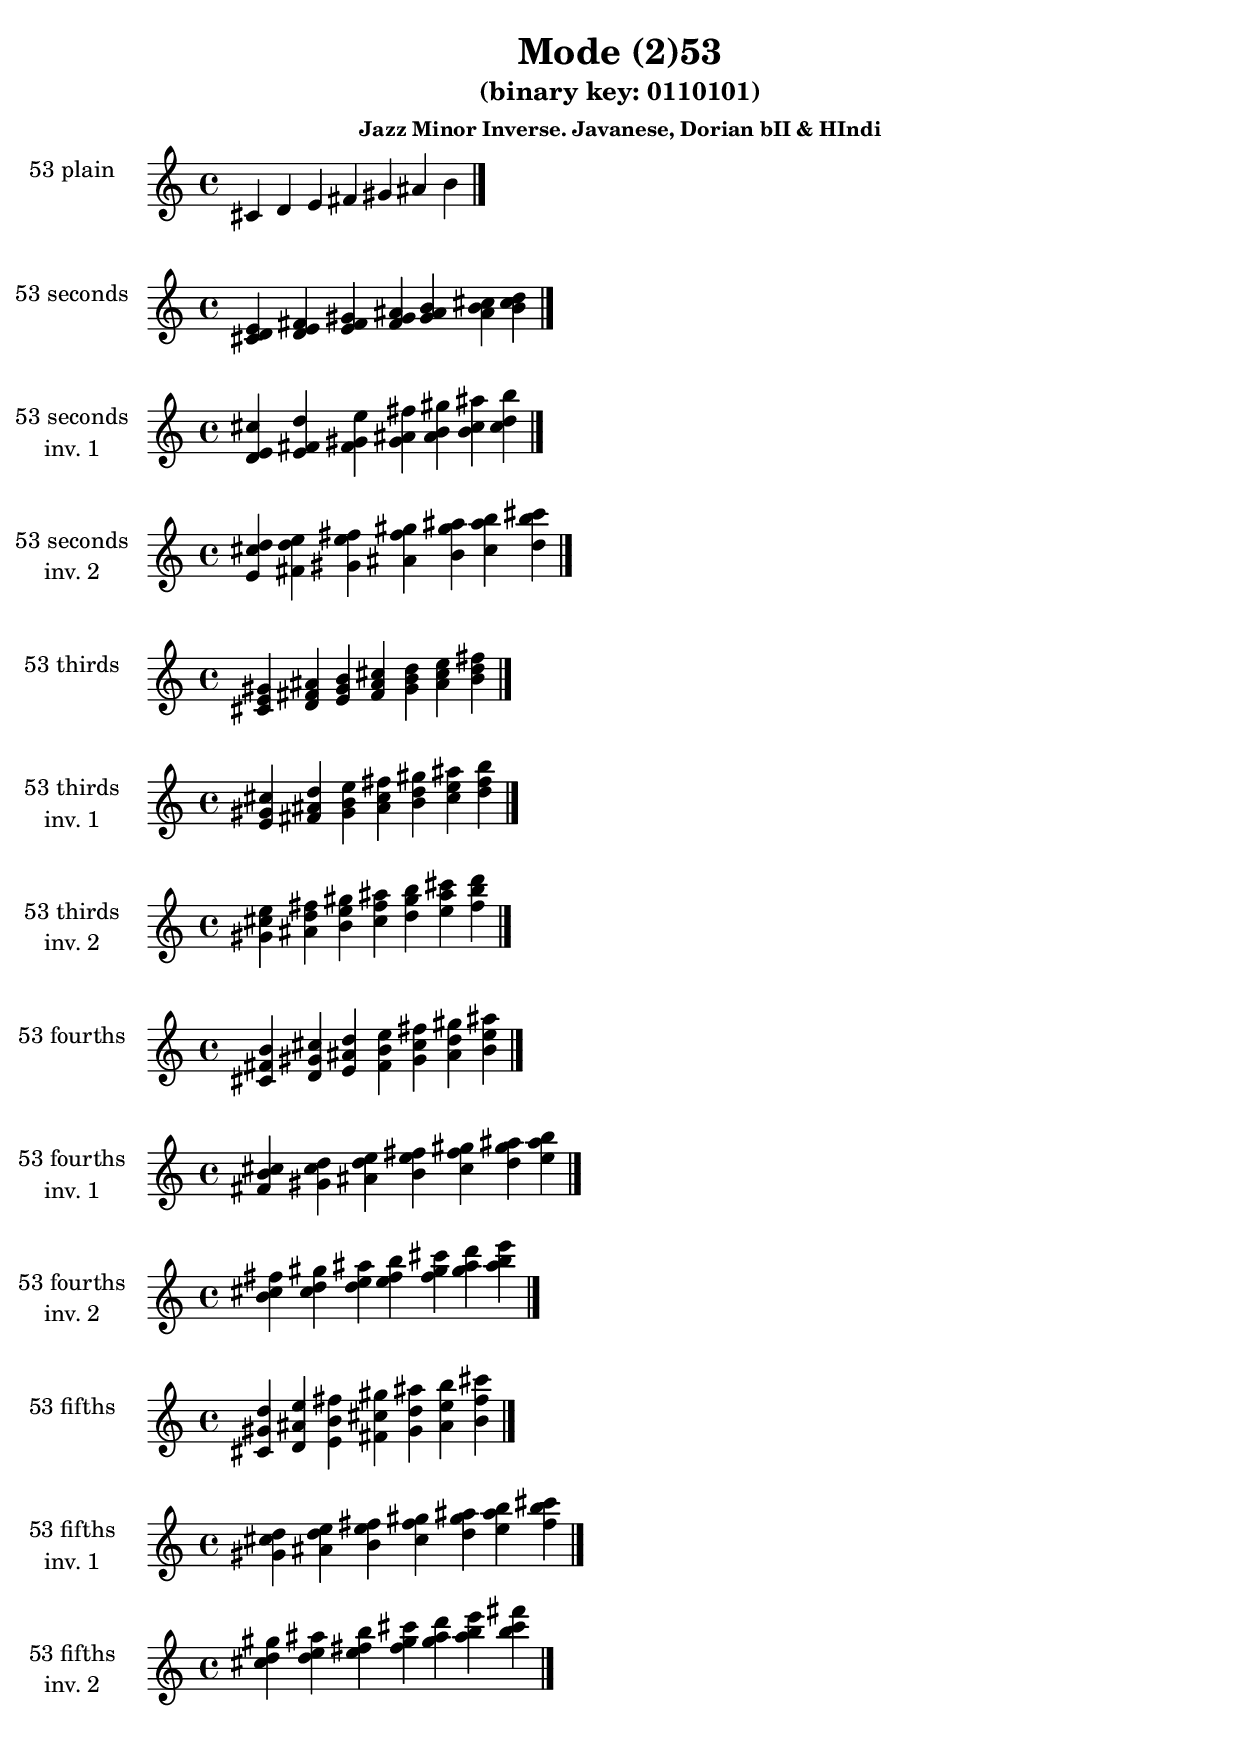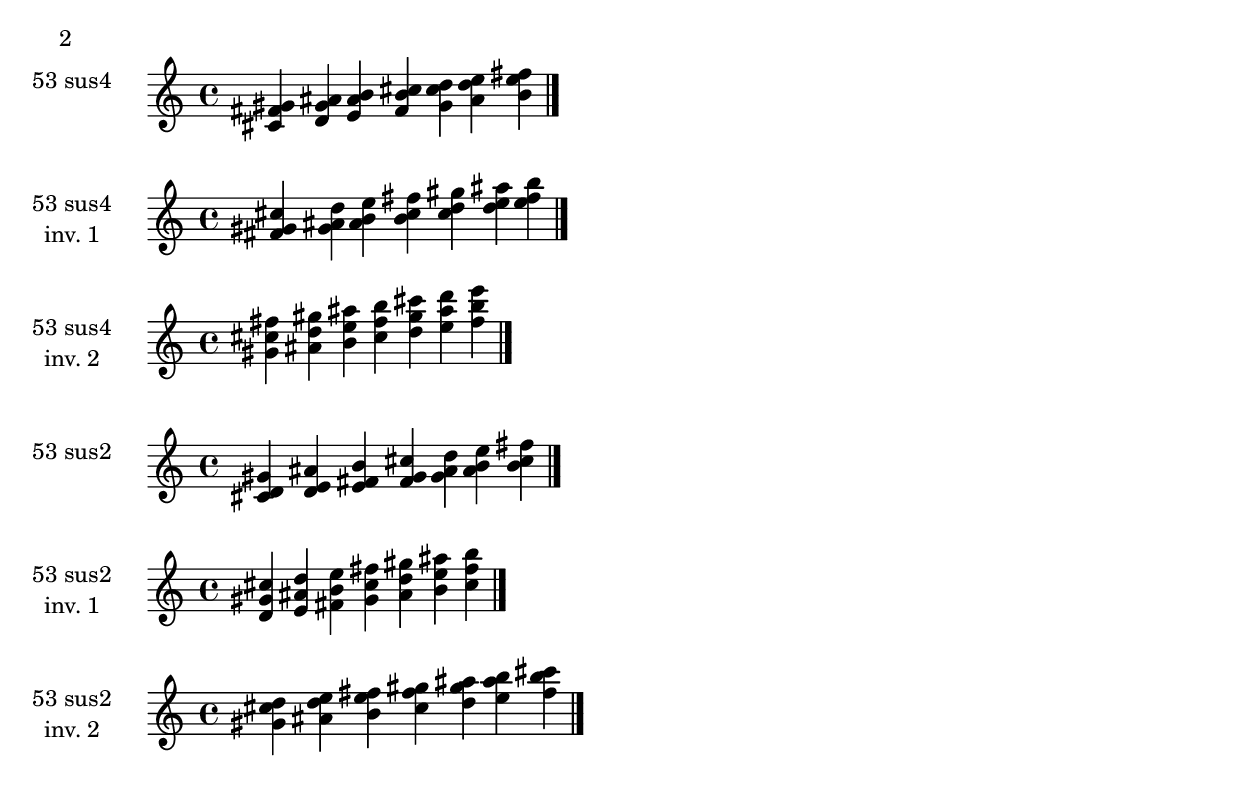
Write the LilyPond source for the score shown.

\version "2.19.0"

\header {
  title = "Mode (2)53"
  subtitle = "(binary key: 0110101)"
  subsubtitle =  \markup { \left-align \column {
      "Jazz Minor Inverse. Javanese, Dorian bII & HIndi"
    }
  }
 %% Remove default LilyPond tagline
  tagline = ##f
}

\paper {
  #(set-paper-size "a4")
}

global = {
  \key c \major
  \time 4/4
  \tempo 4=100
}

\book {
  \score {
    \new Staff \with {
      instrumentName =  \markup { \column {
         \hcenter-in #14 \line { 53 plain }
         \hcenter-in #14 \line {  } } }
      midiInstrument = "oboe"
    } { \accidentalStyle "default"
        \cadenzaOn cis' d' e' fis' gis' ais' b'  \cadenzaOff \bar "|." }
    \layout { }
  }
  \score {
    \new Staff \with {
      instrumentName =  \markup { \column {
         \hcenter-in #14 \line { 53 seconds }
         \hcenter-in #14 \line {  } } }
      midiInstrument = "oboe"
    } { \accidentalStyle "default"
        \cadenzaOn <cis' d' e'> <d' e' fis'> <e' fis' gis'> <fis' gis' ais'> <gis' ais' b'> <ais' b' cis''> <b' cis'' d''>  \cadenzaOff \bar "|." }
    \layout { }
  }
  \score {
    \new Staff \with {
      instrumentName =  \markup { \column {
         \hcenter-in #14 \line { 53 seconds }
         \hcenter-in #14 \line { inv. 1 } } }
      midiInstrument = "oboe"
    } { \accidentalStyle "default"
        \cadenzaOn <d' e' cis''> <e' fis' d''> <fis' gis' e''> <gis' ais' fis''> <ais' b' gis''> <b' cis'' ais''> <cis'' d'' b''>  \cadenzaOff \bar "|." }
    \layout { }
  }
  \score {
    \new Staff \with {
      instrumentName =  \markup { \column {
         \hcenter-in #14 \line { 53 seconds }
         \hcenter-in #14 \line { inv. 2 } } }
      midiInstrument = "oboe"
    } { \accidentalStyle "default"
        \cadenzaOn <e' cis'' d''> <fis' d'' e''> <gis' e'' fis''> <ais' fis'' gis''> <b' gis'' ais''> <cis'' ais'' b''> <d'' b'' cis'''>  \cadenzaOff \bar "|." }
    \layout { }
  }
  \score {
    \new Staff \with {
      instrumentName =  \markup { \column {
         \hcenter-in #14 \line { 53 thirds }
         \hcenter-in #14 \line {  } } }
      midiInstrument = "oboe"
    } { \accidentalStyle "default"
        \cadenzaOn <cis' e' gis'> <d' fis' ais'> <e' gis' b'> <fis' ais' cis''> <gis' b' d''> <ais' cis'' e''> <b' d'' fis''>  \cadenzaOff \bar "|." }
    \layout { }
  }
  \score {
    \new Staff \with {
      instrumentName =  \markup { \column {
         \hcenter-in #14 \line { 53 thirds }
         \hcenter-in #14 \line { inv. 1 } } }
      midiInstrument = "oboe"
    } { \accidentalStyle "default"
        \cadenzaOn <e' gis' cis''> <fis' ais' d''> <gis' b' e''> <ais' cis'' fis''> <b' d'' gis''> <cis'' e'' ais''> <d'' fis'' b''>  \cadenzaOff \bar "|." }
    \layout { }
  }
  \score {
    \new Staff \with {
      instrumentName =  \markup { \column {
         \hcenter-in #14 \line { 53 thirds }
         \hcenter-in #14 \line { inv. 2 } } }
      midiInstrument = "oboe"
    } { \accidentalStyle "default"
        \cadenzaOn <gis' cis'' e''> <ais' d'' fis''> <b' e'' gis''> <cis'' fis'' ais''> <d'' gis'' b''> <e'' ais'' cis'''> <fis'' b'' d'''>  \cadenzaOff \bar "|." }
    \layout { }
  }
  \score {
    \new Staff \with {
      instrumentName =  \markup { \column {
         \hcenter-in #14 \line { 53 fourths }
         \hcenter-in #14 \line {  } } }
      midiInstrument = "oboe"
    } { \accidentalStyle "default"
        \cadenzaOn <cis' fis' b'> <d' gis' cis''> <e' ais' d''> <fis' b' e''> <gis' cis'' fis''> <ais' d'' gis''> <b' e'' ais''>  \cadenzaOff \bar "|." }
    \layout { }
  }
  \score {
    \new Staff \with {
      instrumentName =  \markup { \column {
         \hcenter-in #14 \line { 53 fourths }
         \hcenter-in #14 \line { inv. 1 } } }
      midiInstrument = "oboe"
    } { \accidentalStyle "default"
        \cadenzaOn <fis' b' cis''> <gis' cis'' d''> <ais' d'' e''> <b' e'' fis''> <cis'' fis'' gis''> <d'' gis'' ais''> <e'' ais'' b''>  \cadenzaOff \bar "|." }
    \layout { }
  }
  \score {
    \new Staff \with {
      instrumentName =  \markup { \column {
         \hcenter-in #14 \line { 53 fourths }
         \hcenter-in #14 \line { inv. 2 } } }
      midiInstrument = "oboe"
    } { \accidentalStyle "default"
        \cadenzaOn <b' cis'' fis''> <cis'' d'' gis''> <d'' e'' ais''> <e'' fis'' b''> <fis'' gis'' cis'''> <gis'' ais'' d'''> <ais'' b'' e'''>  \cadenzaOff \bar "|." }
    \layout { }
  }
  \score {
    \new Staff \with {
      instrumentName =  \markup { \column {
         \hcenter-in #14 \line { 53 fifths }
         \hcenter-in #14 \line {  } } }
      midiInstrument = "oboe"
    } { \accidentalStyle "default"
        \cadenzaOn <cis' gis' d''> <d' ais' e''> <e' b' fis''> <fis' cis'' gis''> <gis' d'' ais''> <ais' e'' b''> <b' fis'' cis'''>  \cadenzaOff \bar "|." }
    \layout { }
  }
  \score {
    \new Staff \with {
      instrumentName =  \markup { \column {
         \hcenter-in #14 \line { 53 fifths }
         \hcenter-in #14 \line { inv. 1 } } }
      midiInstrument = "oboe"
    } { \accidentalStyle "default"
        \cadenzaOn <gis' d'' cis''> <ais' e'' d''> <b' fis'' e''> <cis'' gis'' fis''> <d'' ais'' gis''> <e'' b'' ais''> <fis'' cis''' b''>  \cadenzaOff \bar "|." }
    \layout { }
  }
  \score {
    \new Staff \with {
      instrumentName =  \markup { \column {
         \hcenter-in #14 \line { 53 fifths }
         \hcenter-in #14 \line { inv. 2 } } }
      midiInstrument = "oboe"
    } { \accidentalStyle "default"
        \cadenzaOn <d'' cis'' gis''> <e'' d'' ais''> <fis'' e'' b''> <gis'' fis'' cis'''> <ais'' gis'' d'''> <b'' ais'' e'''> <cis''' b'' fis'''>  \cadenzaOff \bar "|." }
    \layout { }
  }
  \score {
    \new Staff \with {
      instrumentName =  \markup { \column {
         \hcenter-in #14 \line { 53 sus4 }
         \hcenter-in #14 \line {  } } }
      midiInstrument = "oboe"
    } { \accidentalStyle "default"
        \cadenzaOn <cis' fis' gis'> <d' gis' ais'> <e' ais' b'> <fis' b' cis''> <gis' cis'' d''> <ais' d'' e''> <b' e'' fis''>  \cadenzaOff \bar "|." }
    \layout { }
  }
  \score {
    \new Staff \with {
      instrumentName =  \markup { \column {
         \hcenter-in #14 \line { 53 sus4 }
         \hcenter-in #14 \line { inv. 1 } } }
      midiInstrument = "oboe"
    } { \accidentalStyle "default"
        \cadenzaOn <fis' gis' cis''> <gis' ais' d''> <ais' b' e''> <b' cis'' fis''> <cis'' d'' gis''> <d'' e'' ais''> <e'' fis'' b''>  \cadenzaOff \bar "|." }
    \layout { }
  }
  \score {
    \new Staff \with {
      instrumentName =  \markup { \column {
         \hcenter-in #14 \line { 53 sus4 }
         \hcenter-in #14 \line { inv. 2 } } }
      midiInstrument = "oboe"
    } { \accidentalStyle "default"
        \cadenzaOn <gis' cis'' fis''> <ais' d'' gis''> <b' e'' ais''> <cis'' fis'' b''> <d'' gis'' cis'''> <e'' ais'' d'''> <fis'' b'' e'''>  \cadenzaOff \bar "|." }
    \layout { }
  }
  \score {
    \new Staff \with {
      instrumentName =  \markup { \column {
         \hcenter-in #14 \line { 53 sus2 }
         \hcenter-in #14 \line {  } } }
      midiInstrument = "oboe"
    } { \accidentalStyle "default"
        \cadenzaOn <cis' d' gis'> <d' e' ais'> <e' fis' b'> <fis' gis' cis''> <gis' ais' d''> <ais' b' e''> <b' cis'' fis''>  \cadenzaOff \bar "|." }
    \layout { }
  }
  \score {
    \new Staff \with {
      instrumentName =  \markup { \column {
         \hcenter-in #14 \line { 53 sus2 }
         \hcenter-in #14 \line { inv. 1 } } }
      midiInstrument = "oboe"
    } { \accidentalStyle "default"
        \cadenzaOn <d' gis' cis''> <e' ais' d''> <fis' b' e''> <gis' cis'' fis''> <ais' d'' gis''> <b' e'' ais''> <cis'' fis'' b''>  \cadenzaOff \bar "|." }
    \layout { }
  }
  \score {
    \new Staff \with {
      instrumentName =  \markup { \column {
         \hcenter-in #14 \line { 53 sus2 }
         \hcenter-in #14 \line { inv. 2 } } }
      midiInstrument = "oboe"
    } { \accidentalStyle "default"
        \cadenzaOn <gis' cis'' d''> <ais' d'' e''> <b' e'' fis''> <cis'' fis'' gis''> <d'' gis'' ais''> <e'' ais'' b''> <fis'' b'' cis'''>  \cadenzaOff \bar "|." }
    \layout { }
  }
}

\book {
  \bookOutputSuffix "plain_"
  \score {
    \new Staff \with {
      instrumentName =  \markup { \column {
         \hcenter-in #14 \line { 53 plain }
         \hcenter-in #14 \line {  } } }
      midiInstrument = "oboe"
    } { \accidentalStyle "default"
        \cadenzaOn cis' d' e' fis' gis' ais' b'  \cadenzaOff \bar "|." }
    \midi { }
  }
}
\book {
  \bookOutputSuffix "seconds_"
  \score {
    \new Staff \with {
      instrumentName =  \markup { \column {
         \hcenter-in #14 \line { 53 seconds }
         \hcenter-in #14 \line {  } } }
      midiInstrument = "oboe"
    } { \accidentalStyle "default"
        \cadenzaOn <cis' d' e'> <d' e' fis'> <e' fis' gis'> <fis' gis' ais'> <gis' ais' b'> <ais' b' cis''> <b' cis'' d''>  \cadenzaOff \bar "|." }
    \midi { }
  }
}
\book {
  \bookOutputSuffix "seconds_inv. 1"
  \score {
    \new Staff \with {
      instrumentName =  \markup { \column {
         \hcenter-in #14 \line { 53 seconds }
         \hcenter-in #14 \line { inv. 1 } } }
      midiInstrument = "oboe"
    } { \accidentalStyle "default"
        \cadenzaOn <d' e' cis''> <e' fis' d''> <fis' gis' e''> <gis' ais' fis''> <ais' b' gis''> <b' cis'' ais''> <cis'' d'' b''>  \cadenzaOff \bar "|." }
    \midi { }
  }
}
\book {
  \bookOutputSuffix "seconds_inv. 2"
  \score {
    \new Staff \with {
      instrumentName =  \markup { \column {
         \hcenter-in #14 \line { 53 seconds }
         \hcenter-in #14 \line { inv. 2 } } }
      midiInstrument = "oboe"
    } { \accidentalStyle "default"
        \cadenzaOn <e' cis'' d''> <fis' d'' e''> <gis' e'' fis''> <ais' fis'' gis''> <b' gis'' ais''> <cis'' ais'' b''> <d'' b'' cis'''>  \cadenzaOff \bar "|." }
    \midi { }
  }
}
\book {
  \bookOutputSuffix "thirds_"
  \score {
    \new Staff \with {
      instrumentName =  \markup { \column {
         \hcenter-in #14 \line { 53 thirds }
         \hcenter-in #14 \line {  } } }
      midiInstrument = "oboe"
    } { \accidentalStyle "default"
        \cadenzaOn <cis' e' gis'> <d' fis' ais'> <e' gis' b'> <fis' ais' cis''> <gis' b' d''> <ais' cis'' e''> <b' d'' fis''>  \cadenzaOff \bar "|." }
    \midi { }
  }
}
\book {
  \bookOutputSuffix "thirds_inv. 1"
  \score {
    \new Staff \with {
      instrumentName =  \markup { \column {
         \hcenter-in #14 \line { 53 thirds }
         \hcenter-in #14 \line { inv. 1 } } }
      midiInstrument = "oboe"
    } { \accidentalStyle "default"
        \cadenzaOn <e' gis' cis''> <fis' ais' d''> <gis' b' e''> <ais' cis'' fis''> <b' d'' gis''> <cis'' e'' ais''> <d'' fis'' b''>  \cadenzaOff \bar "|." }
    \midi { }
  }
}
\book {
  \bookOutputSuffix "thirds_inv. 2"
  \score {
    \new Staff \with {
      instrumentName =  \markup { \column {
         \hcenter-in #14 \line { 53 thirds }
         \hcenter-in #14 \line { inv. 2 } } }
      midiInstrument = "oboe"
    } { \accidentalStyle "default"
        \cadenzaOn <gis' cis'' e''> <ais' d'' fis''> <b' e'' gis''> <cis'' fis'' ais''> <d'' gis'' b''> <e'' ais'' cis'''> <fis'' b'' d'''>  \cadenzaOff \bar "|." }
    \midi { }
  }
}
\book {
  \bookOutputSuffix "fourths_"
  \score {
    \new Staff \with {
      instrumentName =  \markup { \column {
         \hcenter-in #14 \line { 53 fourths }
         \hcenter-in #14 \line {  } } }
      midiInstrument = "oboe"
    } { \accidentalStyle "default"
        \cadenzaOn <cis' fis' b'> <d' gis' cis''> <e' ais' d''> <fis' b' e''> <gis' cis'' fis''> <ais' d'' gis''> <b' e'' ais''>  \cadenzaOff \bar "|." }
    \midi { }
  }
}
\book {
  \bookOutputSuffix "fourths_inv. 1"
  \score {
    \new Staff \with {
      instrumentName =  \markup { \column {
         \hcenter-in #14 \line { 53 fourths }
         \hcenter-in #14 \line { inv. 1 } } }
      midiInstrument = "oboe"
    } { \accidentalStyle "default"
        \cadenzaOn <fis' b' cis''> <gis' cis'' d''> <ais' d'' e''> <b' e'' fis''> <cis'' fis'' gis''> <d'' gis'' ais''> <e'' ais'' b''>  \cadenzaOff \bar "|." }
    \midi { }
  }
}
\book {
  \bookOutputSuffix "fourths_inv. 2"
  \score {
    \new Staff \with {
      instrumentName =  \markup { \column {
         \hcenter-in #14 \line { 53 fourths }
         \hcenter-in #14 \line { inv. 2 } } }
      midiInstrument = "oboe"
    } { \accidentalStyle "default"
        \cadenzaOn <b' cis'' fis''> <cis'' d'' gis''> <d'' e'' ais''> <e'' fis'' b''> <fis'' gis'' cis'''> <gis'' ais'' d'''> <ais'' b'' e'''>  \cadenzaOff \bar "|." }
    \midi { }
  }
}
\book {
  \bookOutputSuffix "fifths_"
  \score {
    \new Staff \with {
      instrumentName =  \markup { \column {
         \hcenter-in #14 \line { 53 fifths }
         \hcenter-in #14 \line {  } } }
      midiInstrument = "oboe"
    } { \accidentalStyle "default"
        \cadenzaOn <cis' gis' d''> <d' ais' e''> <e' b' fis''> <fis' cis'' gis''> <gis' d'' ais''> <ais' e'' b''> <b' fis'' cis'''>  \cadenzaOff \bar "|." }
    \midi { }
  }
}
\book {
  \bookOutputSuffix "fifths_inv. 1"
  \score {
    \new Staff \with {
      instrumentName =  \markup { \column {
         \hcenter-in #14 \line { 53 fifths }
         \hcenter-in #14 \line { inv. 1 } } }
      midiInstrument = "oboe"
    } { \accidentalStyle "default"
        \cadenzaOn <gis' d'' cis''> <ais' e'' d''> <b' fis'' e''> <cis'' gis'' fis''> <d'' ais'' gis''> <e'' b'' ais''> <fis'' cis''' b''>  \cadenzaOff \bar "|." }
    \midi { }
  }
}
\book {
  \bookOutputSuffix "fifths_inv. 2"
  \score {
    \new Staff \with {
      instrumentName =  \markup { \column {
         \hcenter-in #14 \line { 53 fifths }
         \hcenter-in #14 \line { inv. 2 } } }
      midiInstrument = "oboe"
    } { \accidentalStyle "default"
        \cadenzaOn <d'' cis'' gis''> <e'' d'' ais''> <fis'' e'' b''> <gis'' fis'' cis'''> <ais'' gis'' d'''> <b'' ais'' e'''> <cis''' b'' fis'''>  \cadenzaOff \bar "|." }
    \midi { }
  }
}
\book {
  \bookOutputSuffix "sus4_"
  \score {
    \new Staff \with {
      instrumentName =  \markup { \column {
         \hcenter-in #14 \line { 53 sus4 }
         \hcenter-in #14 \line {  } } }
      midiInstrument = "oboe"
    } { \accidentalStyle "default"
        \cadenzaOn <cis' fis' gis'> <d' gis' ais'> <e' ais' b'> <fis' b' cis''> <gis' cis'' d''> <ais' d'' e''> <b' e'' fis''>  \cadenzaOff \bar "|." }
    \midi { }
  }
}
\book {
  \bookOutputSuffix "sus4_inv. 1"
  \score {
    \new Staff \with {
      instrumentName =  \markup { \column {
         \hcenter-in #14 \line { 53 sus4 }
         \hcenter-in #14 \line { inv. 1 } } }
      midiInstrument = "oboe"
    } { \accidentalStyle "default"
        \cadenzaOn <fis' gis' cis''> <gis' ais' d''> <ais' b' e''> <b' cis'' fis''> <cis'' d'' gis''> <d'' e'' ais''> <e'' fis'' b''>  \cadenzaOff \bar "|." }
    \midi { }
  }
}
\book {
  \bookOutputSuffix "sus4_inv. 2"
  \score {
    \new Staff \with {
      instrumentName =  \markup { \column {
         \hcenter-in #14 \line { 53 sus4 }
         \hcenter-in #14 \line { inv. 2 } } }
      midiInstrument = "oboe"
    } { \accidentalStyle "default"
        \cadenzaOn <gis' cis'' fis''> <ais' d'' gis''> <b' e'' ais''> <cis'' fis'' b''> <d'' gis'' cis'''> <e'' ais'' d'''> <fis'' b'' e'''>  \cadenzaOff \bar "|." }
    \midi { }
  }
}
\book {
  \bookOutputSuffix "sus2_"
  \score {
    \new Staff \with {
      instrumentName =  \markup { \column {
         \hcenter-in #14 \line { 53 sus2 }
         \hcenter-in #14 \line {  } } }
      midiInstrument = "oboe"
    } { \accidentalStyle "default"
        \cadenzaOn <cis' d' gis'> <d' e' ais'> <e' fis' b'> <fis' gis' cis''> <gis' ais' d''> <ais' b' e''> <b' cis'' fis''>  \cadenzaOff \bar "|." }
    \midi { }
  }
}
\book {
  \bookOutputSuffix "sus2_inv. 1"
  \score {
    \new Staff \with {
      instrumentName =  \markup { \column {
         \hcenter-in #14 \line { 53 sus2 }
         \hcenter-in #14 \line { inv. 1 } } }
      midiInstrument = "oboe"
    } { \accidentalStyle "default"
        \cadenzaOn <d' gis' cis''> <e' ais' d''> <fis' b' e''> <gis' cis'' fis''> <ais' d'' gis''> <b' e'' ais''> <cis'' fis'' b''>  \cadenzaOff \bar "|." }
    \midi { }
  }
}
\book {
  \bookOutputSuffix "sus2_inv. 2"
  \score {
    \new Staff \with {
      instrumentName =  \markup { \column {
         \hcenter-in #14 \line { 53 sus2 }
         \hcenter-in #14 \line { inv. 2 } } }
      midiInstrument = "oboe"
    } { \accidentalStyle "default"
        \cadenzaOn <gis' cis'' d''> <ais' d'' e''> <b' e'' fis''> <cis'' fis'' gis''> <d'' gis'' ais''> <e'' ais'' b''> <fis'' b'' cis'''>  \cadenzaOff \bar "|." }
    \midi { }
  }
}
